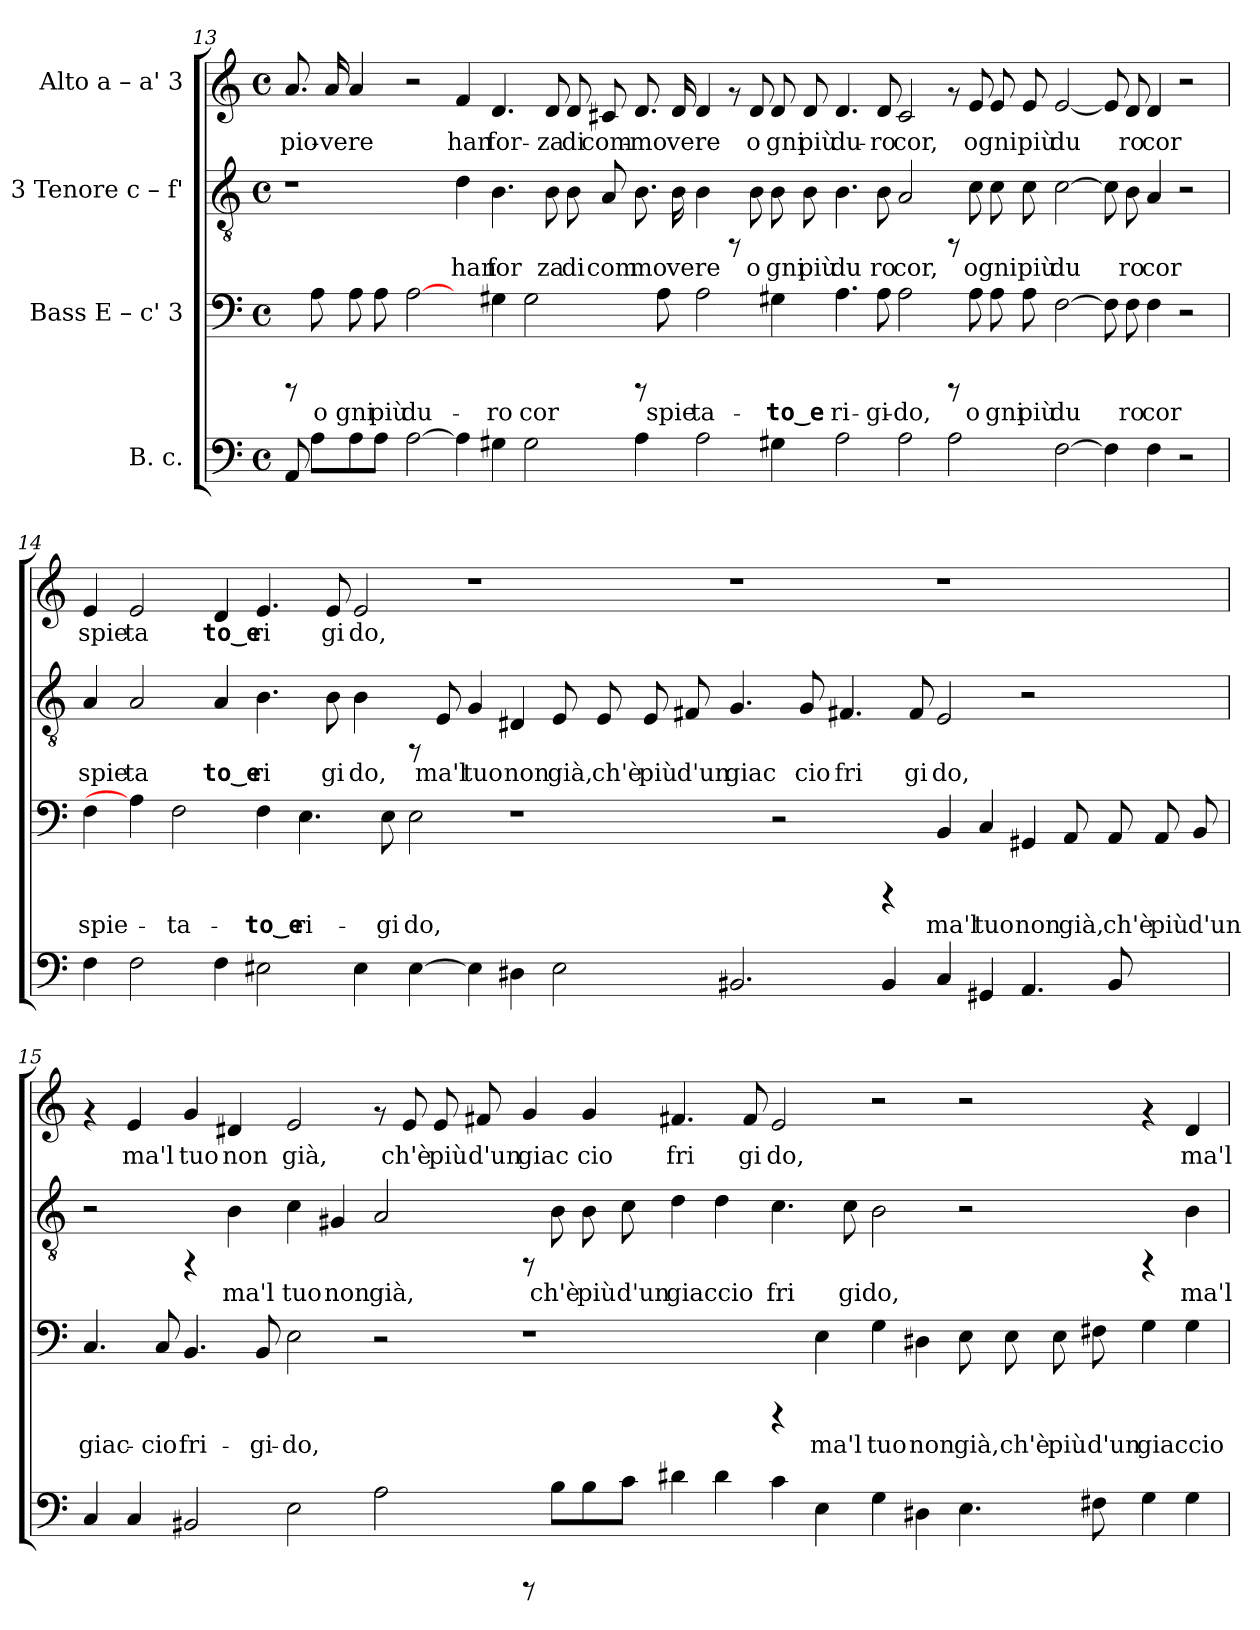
**kern	**kern	**text	**kern	**text	**kern	**text
*part4	*part3	*part3	*part2	*part2	*part1	*part1
*staff4	*staff3	*staff3	*staff2	*staff2	*staff1	*staff1
*I"B. c.	*I"Bass  E – c'  3	*	*I"3  Tenore  c – f'	*	*I"Alto  a – a'  3	*
!!LO:LB:g=z
*clefF4	*clefF4	*	*clefGv2	*	*clefG2	*
*k[]	*k[]	*	*k[]	*	*k[]	*
*C:	*C:	*	*C:	*	*C:	*
*M4/4	*M4/4	*	*M4/4	*	*M4/4	*
*met(c)	*met(c)	*	*met(c)	*	*met(c)	*
=13	=13	=13	=13	=13	=13	=13
!	!	!	!	!	!	!LO:LY:b:cj
8AA/	8rCCC	.	1r	.	8.a/	pio-
!	!	!LO:LY:b:rj	!	!	!	!
8A\L	8A\	o-	.	.	.	.
!	!	!	!	!	!	!LO:LY:b:cj
.	.	.	.	.	16a/	-vere
!	!	!LO:LY:b:rj	!	!	!	!LO:LY:b:cj
8A\	8A\	-gni	.	.	4a/	.
!	!	!LO:LY:b:rj	!	!	!	!
8A\J	8A\	più	.	.	.	.
!	!	!LO:LY:b:rj	!	!	!	!
[>2A\	[2A\	du-	.	.	2r	.
!	!	!	!	!LO:LY:b:rj	!	!LO:LY:b:cj
4A\]	4ryy	.	4d\	han	4f/	han
!	!	!LO:LY:b:rj	!	!LO:LY:b:rj	!	!LO:LY:b:cj
4G#X\	4G#X\	-ro	4.B\	for	4.d/	for-
!	!	!LO:LY:b:rj	!	!	!	!
2G#\	2G#\	cor	.	.	.	.
!	!	!	!	!LO:LY:b:rj	!	!LO:LY:b:cj
.	.	.	8B\	za	8d/	-za
!	!	!	!	!LO:LY:b:rj	!	!LO:LY:b:cj
.	.	.	8B\	di	8d/	di
!	!	!	!	!LO:LY:b:rj	!	!LO:LY:b:cj
.	.	.	8A/	com	8c#X/	com-
!	!	!	!	!LO:LY:b:rj	!	!LO:LY:b:cj
4A\	8rCCC	.	8.B\	mo	8.d/	-mo-
!	!	!LO:LY:b:rj	!	!	!	!
.	8A\	spie-	.	.	.	.
!	!	!	!	!LO:LY:b:rj	!	!LO:LY:b:cj
.	.	.	16B\	vere	16d/	-vere
!	!	!LO:LY:b:rj	!	!LO:LY:b:rj	!	!LO:LY:b:cj
2A\	2A\	-ta-	4B\	.	4d/	.
.	.	.	8rFF	.	8rf	.
!	!	!	!	!LO:LY:b:rj	!	!LO:LY:b:cj
.	.	.	8B\	o	8d/	o
!	!	!LO:LY:b:rj	!	!LO:LY:b:rj	!	!LO:LY:b:cj
4G#X\	4G#X\	-to‿e	8B\	gni	8d/	gni
!	!	!	!	!LO:LY:b:rj	!	!LO:LY:b:cj
.	.	.	8B\	più	8d/	più
!	!	!LO:LY:b:rj	!	!LO:LY:b:rj	!	!LO:LY:b:cj
2A\	4.A\	ri-	4.B\	du	4.d/	du-
!	!	!LO:LY:b:rj	!	!LO:LY:b:rj	!	!LO:LY:b:cj
.	8A\	-gi-	8B\	ro	8d/	-ro
!	!	!LO:LY:b:rj	!	!LO:LY:b:rj	!	!LO:LY:b:cj
2A\	2A\	-do,	2A/	cor,	2c#/	cor,
2A\	8rCCC	.	8rFF	.	8rf	.
!	!	!LO:LY:b:rj	!	!LO:LY:b:rj	!	!LO:LY:b:cj
.	8A\	o	8c\	ogni	8e/	ogni
!	!	!LO:LY:b:rj	!	!LO:LY:b:rj	!	!LO:LY:b:cj
.	8A\	gni	8c\	.	8e/	.
!	!	!LO:LY:b:rj	!	!LO:LY:b:rj	!	!LO:LY:b:cj
.	8A\	più	8c\	più	8e/	più
!	!	!LO:LY:b:rj	!	!LO:LY:b:rj	!	!LO:LY:b:cj
[>2F\	[>2F\	du-	[>2c\	du	[<2e/	du-
!	!	!LO:LY:b:rj	!	!LO:LY:b:rj	!	!LO:LY:b:cj
4F\]	8F\]	--	8c\]	.	8e/]	--
!	!	!LO:LY:b:rj	!	!LO:LY:b:rj	!	!LO:LY:b:cj
.	8F\	-ro	8B\	ro	8d/	-ro
!	!	!LO:LY:b:rj	!	!LO:LY:b:rj	!	!LO:LY:b:cj
4F\	4F\	cor	4A/	cor	4d/	cor
2r	2r	.	2r	.	2r	.
!!LO:PB:g=z
=14	=14	=14	=14	=14	=14	=14
!	!	!LO:LY:b:rj	!	!LO:LY:b:rj	!	!LO:LY:b:cj
4F\	4F\	spie-	4A/	spie	4e/	spie
!	!	!	!	!LO:LY:b:rj	!	!LO:LY:b:cj
2F\	4A\]	.	2A/	ta	2e/	ta
!	!	!LO:LY:b:rj	!	!	!	!
.	2F\	-ta-	.	.	.	.
!	!	!	!	!LO:LY:b:rj	!	!LO:LY:b:cj
4F\	.	.	4A/	to‿e	4d/	to‿e
!	!	!LO:LY:b:rj	!	!LO:LY:b:rj	!	!LO:LY:b:cj
2E#\	4F\	-to‿e	4.B\	ri	4.e/	ri
!	!	!LO:LY:b:rj	!	!	!	!
.	4.E\	ri-	.	.	.	.
!	!	!	!	!LO:LY:b:rj	!	!LO:LY:b:cj
.	.	.	8B\	gi	8e/	gi
!	!	!	!	!LO:LY:b:rj	!	!LO:LY:b:cj
4E#\	.	.	4B\	do,	2e/	do,
!	!	!LO:LY:b:rj	!	!	!	!
.	8E\	-gi	.	.	.	.
!	!	!LO:LY:b:rj	!	!	!	!
[>4E#\	2E\	do,	8rFF	.	.	.
!	!	!	!	!LO:LY:b:rj	!	!
.	.	.	8E/	ma'l	.	.
!	!	!	!	!LO:LY:b:rj	!	!
4E#\]	.	.	4G/	tuo	1r	.
!	!	!	!	!LO:LY:b:rj	!	!
4D#X\	1r	.	4D#X/	non	.	.
!	!	!	!	!LO:LY:b:rj	!	!
2E#\	.	.	8E/	già,	.	.
!	!	!	!	!LO:LY:b:rj	!	!
.	.	.	8E/	ch'è	.	.
!	!	!	!	!LO:LY:b:rj	!	!
.	.	.	8E/	più	.	.
!	!	!	!	!LO:LY:b:rj	!	!
.	.	.	8F#X/	d'un	.	.
!	!	!	!	!LO:LY:b:rj	!	!
2.BB#/	.	.	4.G/	giac	1r	.
.	2r	.	.	.	.	.
!	!	!	!	!LO:LY:b:rj	!	!
.	.	.	8G/	cio	.	.
!	!	!	!	!LO:LY:b:rj	!	!
.	.	.	4.F#X/	fri	.	.
4BB#/	4rCCC	.	.	.	.	.
!	!	!	!	!LO:LY:b:rj	!	!
.	.	.	8F#/	gi	.	.
!	!	!LO:LY:b:rj	!	!LO:LY:b:rj	!	!
4C/	4BB/	ma'l	2E/	do,	1r	.
!	!	!LO:LY:b:rj	!	!	!	!
4GG#X/	4C/	tuo	.	.	.	.
!	!	!LO:LY:b:rj	!	!	!	!
4.AA/	4GG#/	non	2r	.	.	.
!	!	!LO:LY:b:rj	!	!	!	!
.	8AA/	già,	.	.	.	.
!	!	!LO:LY:b:rj	!	!	!	!
8BB#/	8AA/	ch'è	.	.	.	.
!	!	!LO:LY:b:rj	!	!	!	!
4ryy	8AA/	più	4ryy	.	4ryy	.
!	!	!LO:LY:b:rj	!	!	!	!
.	8BB/	d'un	.	.	.	.
!!LO:PB:g=z
=15	=15	=15	=15	=15	=15	=15
!	!	!LO:LY:b:rj	!	!	!	!
4C/	4.C/	giac-	2r	.	4rf	.
!	!	!	!	!	!	!LO:LY:b:cj
4C/	.	.	.	.	4e/	ma'l
!	!	!LO:LY:b:rj	!	!	!	!
.	8C/	-cio	.	.	.	.
!	!	!LO:LY:b:rj	!	!	!	!LO:LY:b:cj
2BB#/	4.BB/	fri-	4rFF	.	4g/	tuo
!	!	!	!	!LO:LY:b:rj	!	!LO:LY:b:cj
.	.	.	4B\	ma'l	4d#X/	non
!	!	!LO:LY:b:rj	!	!	!	!
.	8BB/	-gi-	.	.	.	.
!	!	!LO:LY:b:rj	!	!LO:LY:b:rj	!	!LO:LY:b:cj
2E\	2E\	-do,	4c\	tuo	2e/	già,
!	!	!	!	!LO:LY:b:rj	!	!
.	.	.	4G#X/	non	.	.
!	!	!	!	!LO:LY:b:rj	!	!
2A\	2r	.	2A/	già,	8rf	.
!	!	!	!	!	!	!LO:LY:b:cj
.	.	.	.	.	8e/	ch'è
!	!	!	!	!	!	!LO:LY:b:cj
.	.	.	.	.	8e/	più
!	!	!	!	!	!	!LO:LY:b:cj
.	.	.	.	.	8f#X/	d'un
!	!	!	!	!	!	!LO:LY:b:cj
8rCCC	1r	.	8rFF	.	4g/	giac
!	!	!	!	!LO:LY:b:rj	!	!
8B\L	.	.	8B\	ch'è	.	.
!	!	!	!	!LO:LY:b:rj	!	!LO:LY:b:cj
8B\	.	.	8B\	più	4g/	cio
!	!	!	!	!LO:LY:b:rj	!	!
8c\J	.	.	8c\	d'un	.	.
!	!	!	!	!LO:LY:b:rj	!	!LO:LY:b:cj
4d#\	.	.	4d\	giaccio	4.f#X/	fri
!	!	!	!	!LO:LY:b:rj	!	!
4d#\	.	.	4d\	.	.	.
!	!	!	!	!	!	!LO:LY:b:cj
.	.	.	.	.	8f#/	gi
!	!	!	!	!LO:LY:b:rj	!	!LO:LY:b:cj
4c\	4rCCC	.	4.c\	fri	2e/	do,
!	!	!LO:LY:b:rj	!	!	!	!
4E\	4E\	ma'l	.	.	.	.
!	!	!	!	!LO:LY:b:rj	!	!
.	.	.	8c\	gido,	.	.
!	!	!LO:LY:b:rj	!	!LO:LY:b:rj	!	!
4G\	4G\	tuo	2B\	.	2r	.
!	!	!LO:LY:b:rj	!	!	!	!
4D#X\	4D#X\	non	.	.	.	.
!	!	!LO:LY:b:rj	!	!	!	!
4.E\	8E\	già,	2r	.	2r	.
!	!	!LO:LY:b:rj	!	!	!	!
.	8E\	ch'è	.	.	.	.
!	!	!LO:LY:b:rj	!	!	!	!
.	8E\	più	.	.	.	.
!	!	!LO:LY:b:rj	!	!	!	!
8F#X\	8F#X\	d'un	.	.	.	.
!	!	!LO:LY:b:rj	!	!	!	!
4G\	4G\	giaccio	4rFF	.	4rf	.
!	!	!LO:LY:b:rj	!	!LO:LY:b:rj	!	!LO:LY:b:cj
4G\	4G\	.	4B\	ma'l	4d#/	ma'l
=	=	=	=	=	=	=
*-	*-	*-	*-	*-	*-	*-
